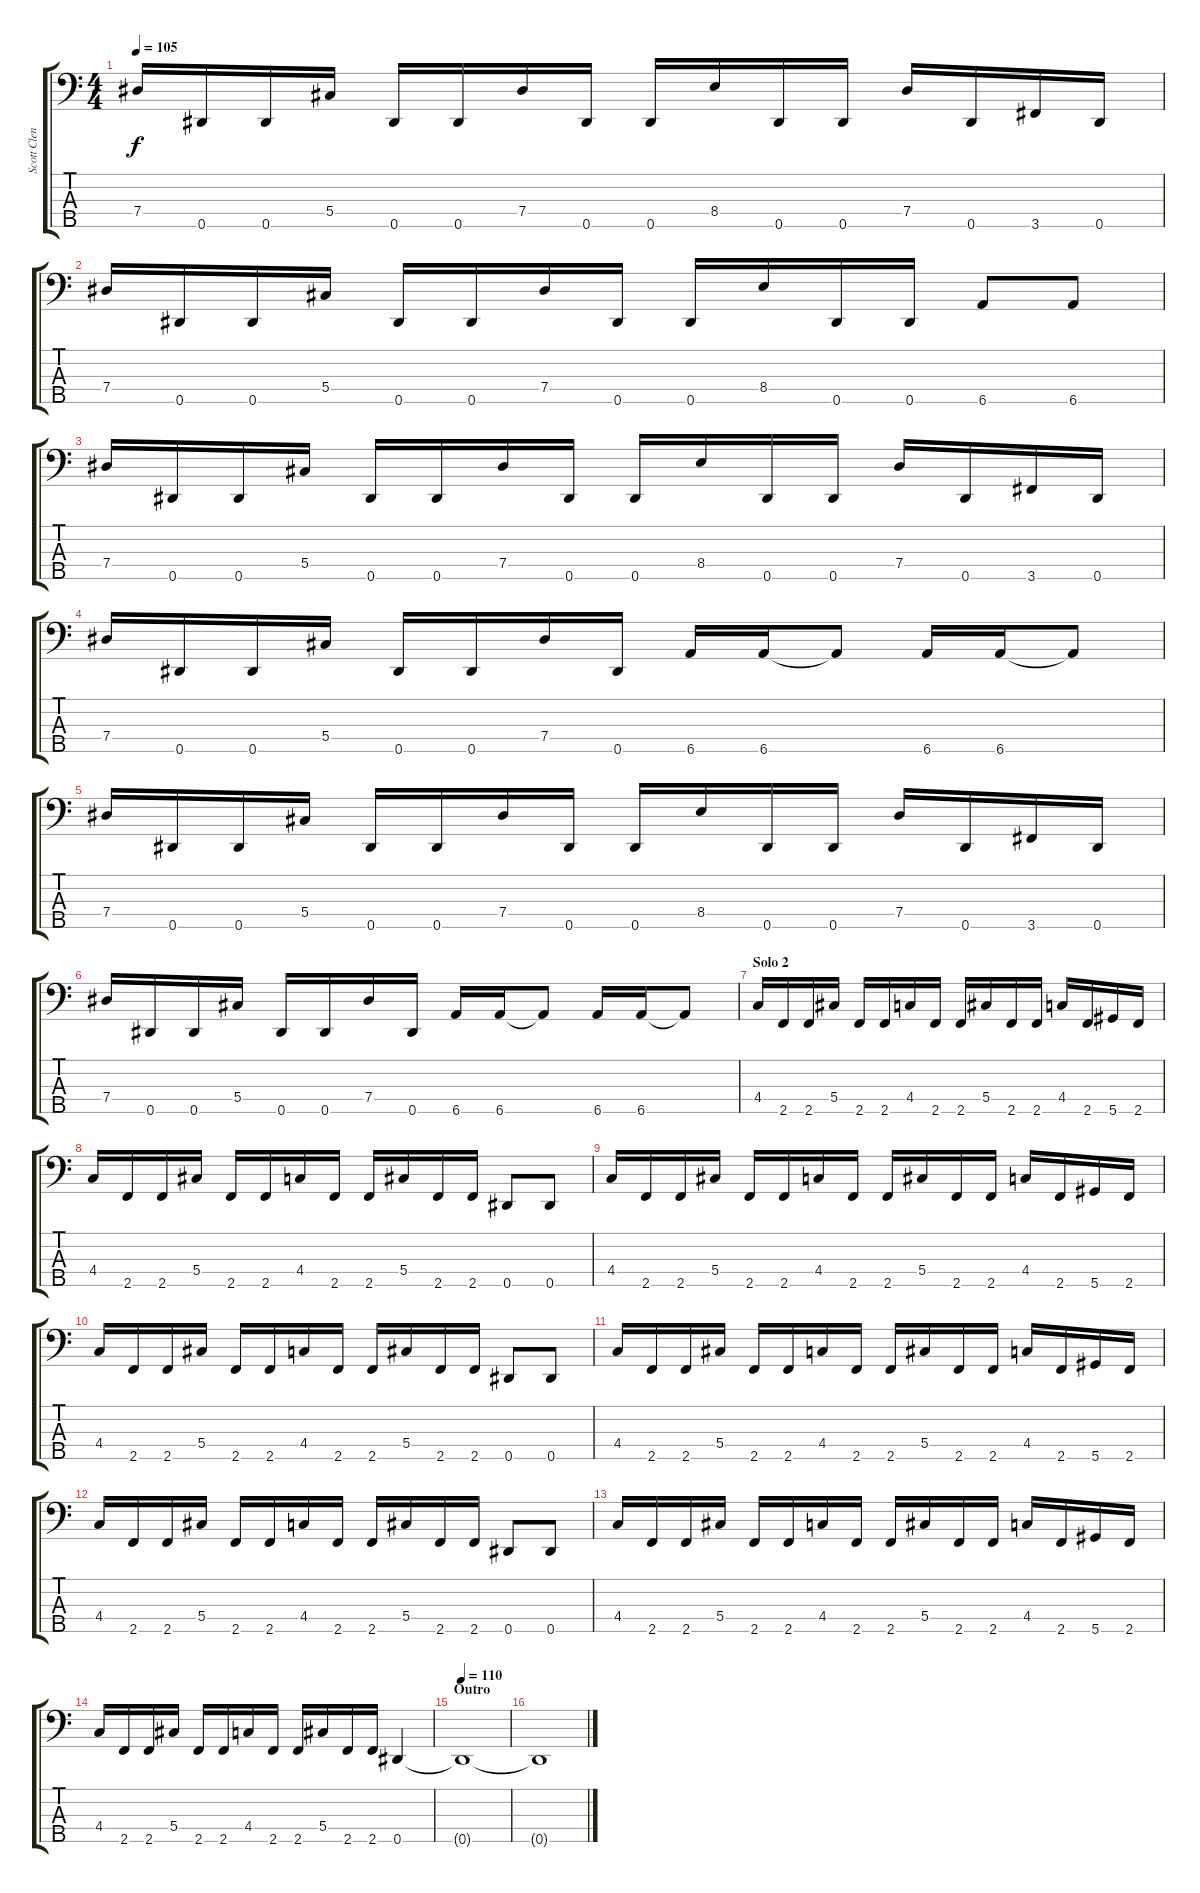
\track ("Scott Clendenin" "Scott Clen") {instrument electricbasspick}
\staff {score tabs}
\tuning (Bb2 Gb2 Db2 Ab1 Eb1) {hide}
\ts (4 4)
\tempo 105
\clef f4
\ks c
7.4.16{dy f} 0.5.16 0.5.16 5.4.16 0.5.16 0.5.16 7.4.16 0.5.16 0.5.16 8.4.16 0.5.16 0.5.16 7.4.16 0.5.16 3.5.16 0.5.16 |
7.4.16 0.5.16 0.5.16 5.4.16 0.5.16 0.5.16 7.4.16 0.5.16 0.5.16 8.4.16 0.5.16 0.5.16 6.5.8 6.5.8 |
7.4.16 0.5.16 0.5.16 5.4.16 0.5.16 0.5.16 7.4.16 0.5.16 0.5.16 8.4.16 0.5.16 0.5.16 7.4.16 0.5.16 3.5.16 0.5.16 |
7.4.16 0.5.16 0.5.16 5.4.16 0.5.16 0.5.16 7.4.16 0.5.16 6.5.16 6.5.16 6.5{t}.8 6.5.16 6.5.16 6.5{t}.8 |
7.4.16 0.5.16 0.5.16 5.4.16 0.5.16 0.5.16 7.4.16 0.5.16 0.5.16 8.4.16 0.5.16 0.5.16 7.4.16 0.5.16 3.5.16 0.5.16 |
7.4.16 0.5.16 0.5.16 5.4.16 0.5.16 0.5.16 7.4.16 0.5.16 6.5.16 6.5.16 6.5{t}.8 6.5.16 6.5.16 6.5{t}.8 |
\section ("" "Solo 2")
4.4.16 2.5.16 2.5.16 5.4.16 2.5.16 2.5.16 4.4.16 2.5.16 2.5.16 5.4.16 2.5.16 2.5.16 4.4.16 2.5.16 5.5.16 2.5.16 |
4.4.16 2.5.16 2.5.16 5.4.16 2.5.16 2.5.16 4.4.16 2.5.16 2.5.16 5.4.16 2.5.16 2.5.16 0.5.8 0.5.8 |
4.4.16 2.5.16 2.5.16 5.4.16 2.5.16 2.5.16 4.4.16 2.5.16 2.5.16 5.4.16 2.5.16 2.5.16 4.4.16 2.5.16 5.5.16 2.5.16 |
4.4.16 2.5.16 2.5.16 5.4.16 2.5.16 2.5.16 4.4.16 2.5.16 2.5.16 5.4.16 2.5.16 2.5.16 0.5.8 0.5.8 |
4.4.16 2.5.16 2.5.16 5.4.16 2.5.16 2.5.16 4.4.16 2.5.16 2.5.16 5.4.16 2.5.16 2.5.16 4.4.16 2.5.16 5.5.16 2.5.16 |
4.4.16 2.5.16 2.5.16 5.4.16 2.5.16 2.5.16 4.4.16 2.5.16 2.5.16 5.4.16 2.5.16 2.5.16 0.5.8 0.5.8 |
4.4.16 2.5.16 2.5.16 5.4.16 2.5.16 2.5.16 4.4.16 2.5.16 2.5.16 5.4.16 2.5.16 2.5.16 4.4.16 2.5.16 5.5.16 2.5.16 |
4.4.16 2.5.16 2.5.16 5.4.16 2.5.16 2.5.16 4.4.16 2.5.16 2.5.16 5.4.16 2.5.16 2.5.16 0.5.4 |
\section ("" "Outro")
\tempo 110
0.5{t}.1 |
0.5{t}.1
